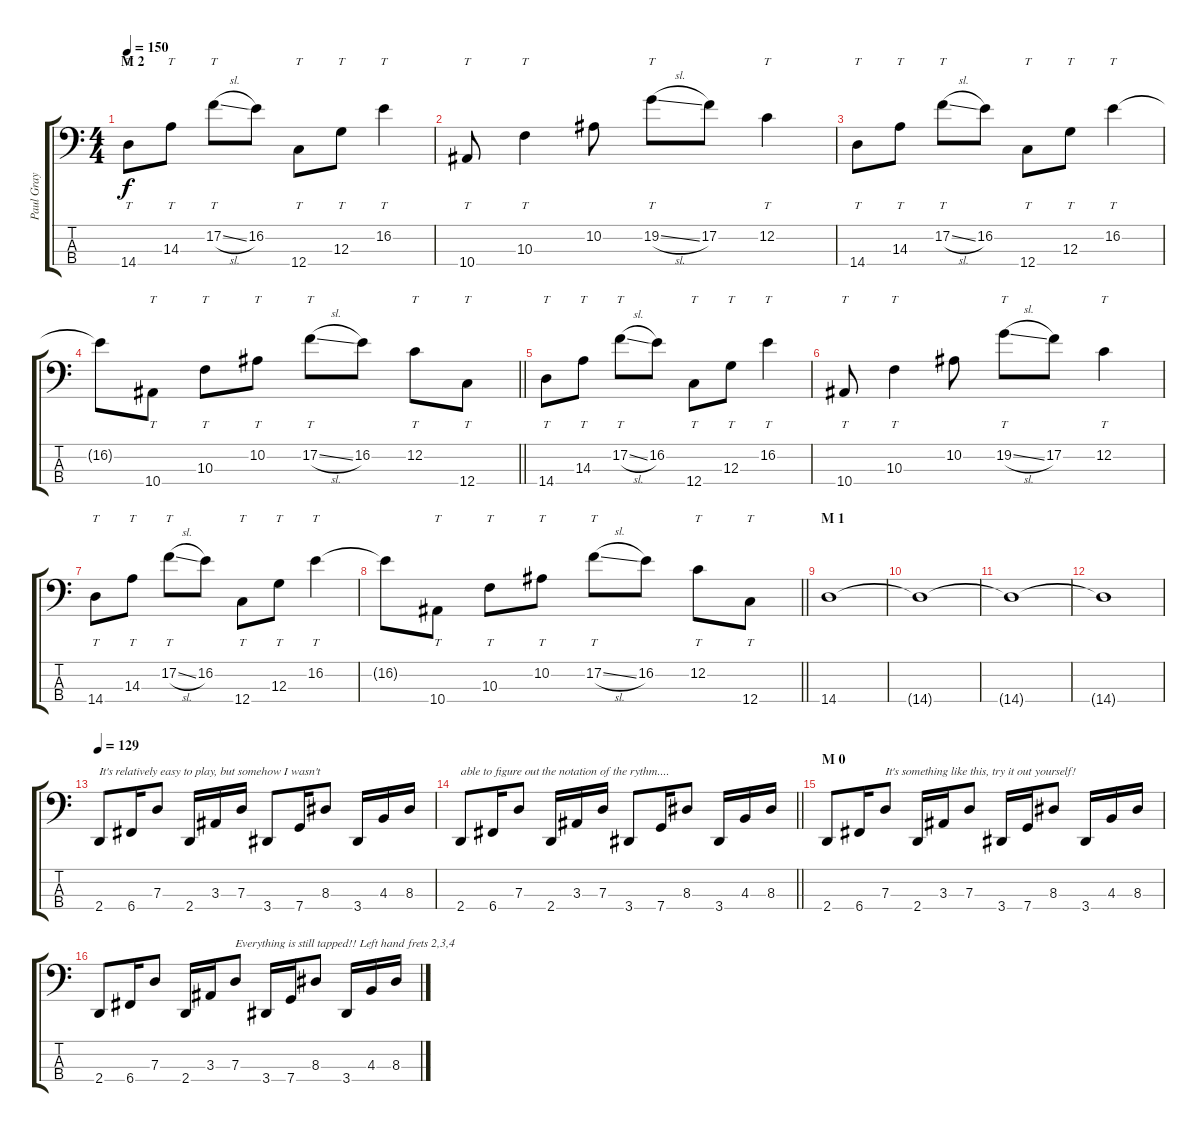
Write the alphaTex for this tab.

\track ("Paul Gray" "Paul Gray") {instrument electricbasspick}
\staff {score tabs}
\tuning (F2 C2 G1 C1) {hide}
\ts (4 4)
\section ("" "M 2")
\tempo 150
\clef f4
\ks c
14.4.8{tt dy f} 14.3.8{tt} 17.2{sl}.8{tt} 16.2.8 12.4.8{tt} 12.3.8{tt} 16.2.4{tt} |
10.4.8{tt} 10.3.4{tt} 10.2.8 19.2{sl}.8{tt} 17.2.8 12.2.4{tt} |
14.4.8{tt} 14.3.8{tt} 17.2{sl}.8{tt} 16.2.8 12.4.8{tt} 12.3.8{tt} 16.2.4{tt} |
\barLineRight lightlight
16.2{t}.8 10.4.8{tt} 10.3.8{tt} 10.2.8{tt} 17.2{sl}.8{tt} 16.2.8 12.2.8{tt} 12.4.8{tt} |
14.4.8{tt} 14.3.8{tt} 17.2{sl}.8{tt} 16.2.8 12.4.8{tt} 12.3.8{tt} 16.2.4{tt} |
10.4.8{tt} 10.3.4{tt} 10.2.8 19.2{sl}.8{tt} 17.2.8 12.2.4{tt} |
14.4.8{tt} 14.3.8{tt} 17.2{sl}.8{tt} 16.2.8 12.4.8{tt} 12.3.8{tt} 16.2.4{tt} |
\barLineRight lightlight
16.2{t}.8 10.4.8{tt} 10.3.8{tt} 10.2.8{tt} 17.2{sl}.8{tt} 16.2.8 12.2.8{tt} 12.4.8{tt} |
\section ("" "M 1")
14.4.1 |
14.4{t}.1 |
14.4{t}.1 |
14.4{t}.1 |
\tempo 129
2.4.8{txt "It's relatively easy to play, but somehow I wasn't" instrument electricbassfinger} 6.4.16 7.3.8 2.4.16 3.3.16 7.3.16 3.4.8 7.4.16 8.3.8 3.4.16 4.3.16 8.3.16 |
\barLineRight lightlight
2.4.8{txt "able to figure out the notation of the rythm...."} 6.4.16 7.3.8 2.4.16 3.3.16 7.3.16 3.4.8 7.4.16 8.3.8 3.4.16 4.3.16 8.3.16 |
\section ("" "M 0")
2.4.8 6.4.16 7.3.8{txt "It's something like this, try it out yourself!"} 2.4.16 3.3.16 7.3.8 3.4.16 7.4.16 8.3.8 3.4.16 4.3.16 8.3.16 |
2.4.8 6.4.16 7.3.8 2.4.16 3.3.16 7.3.8{txt "Everything is still tapped!! Left hand frets 2,3,4"} 3.4.16 7.4.16 8.3.8 3.4.16 4.3.16 8.3.16
